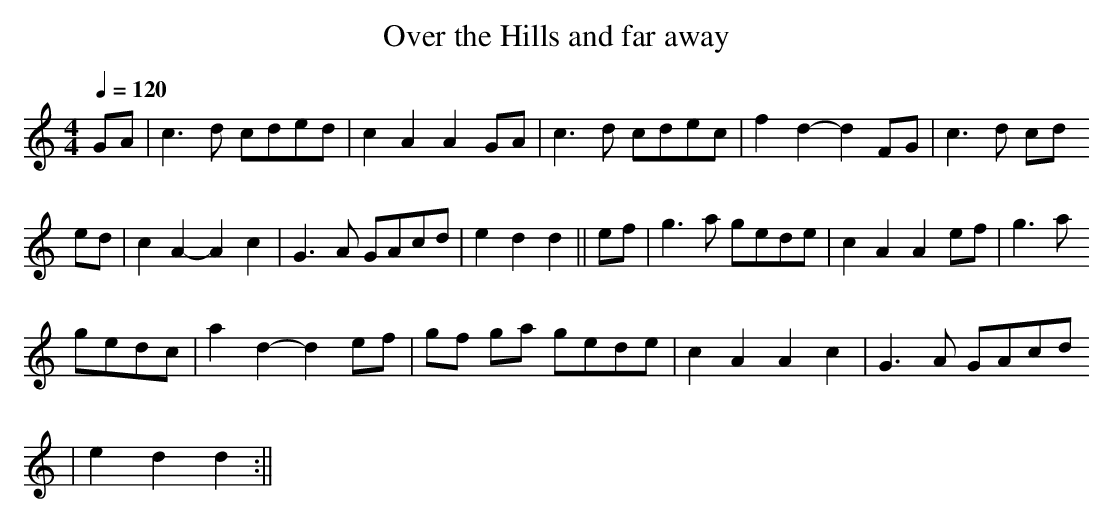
X:1
T:Over the Hills and far away
M:4/4
L:1/4
Q:120
K:DDorian
G/2A/2|c>d c/2d/2e/2d/2|cAAG/2A/2|c>d c/2d/2e/2c/2|fd-dF/2G/2|c>d c/2d/2
e/2d/2|cA-Ac|G>A G/2A/2c/2d/2|edd||e/2f/2|g>a g/2e/2d/2e/2|cAAe/2f/2|g>a
 g/2e/2d/2c/2|ad-de/2f/2|g/2f/2 g/2a/2 g/2/e/d/2e/2|cAAc|G>A G/2A/2c/2d/
2|edd:||
